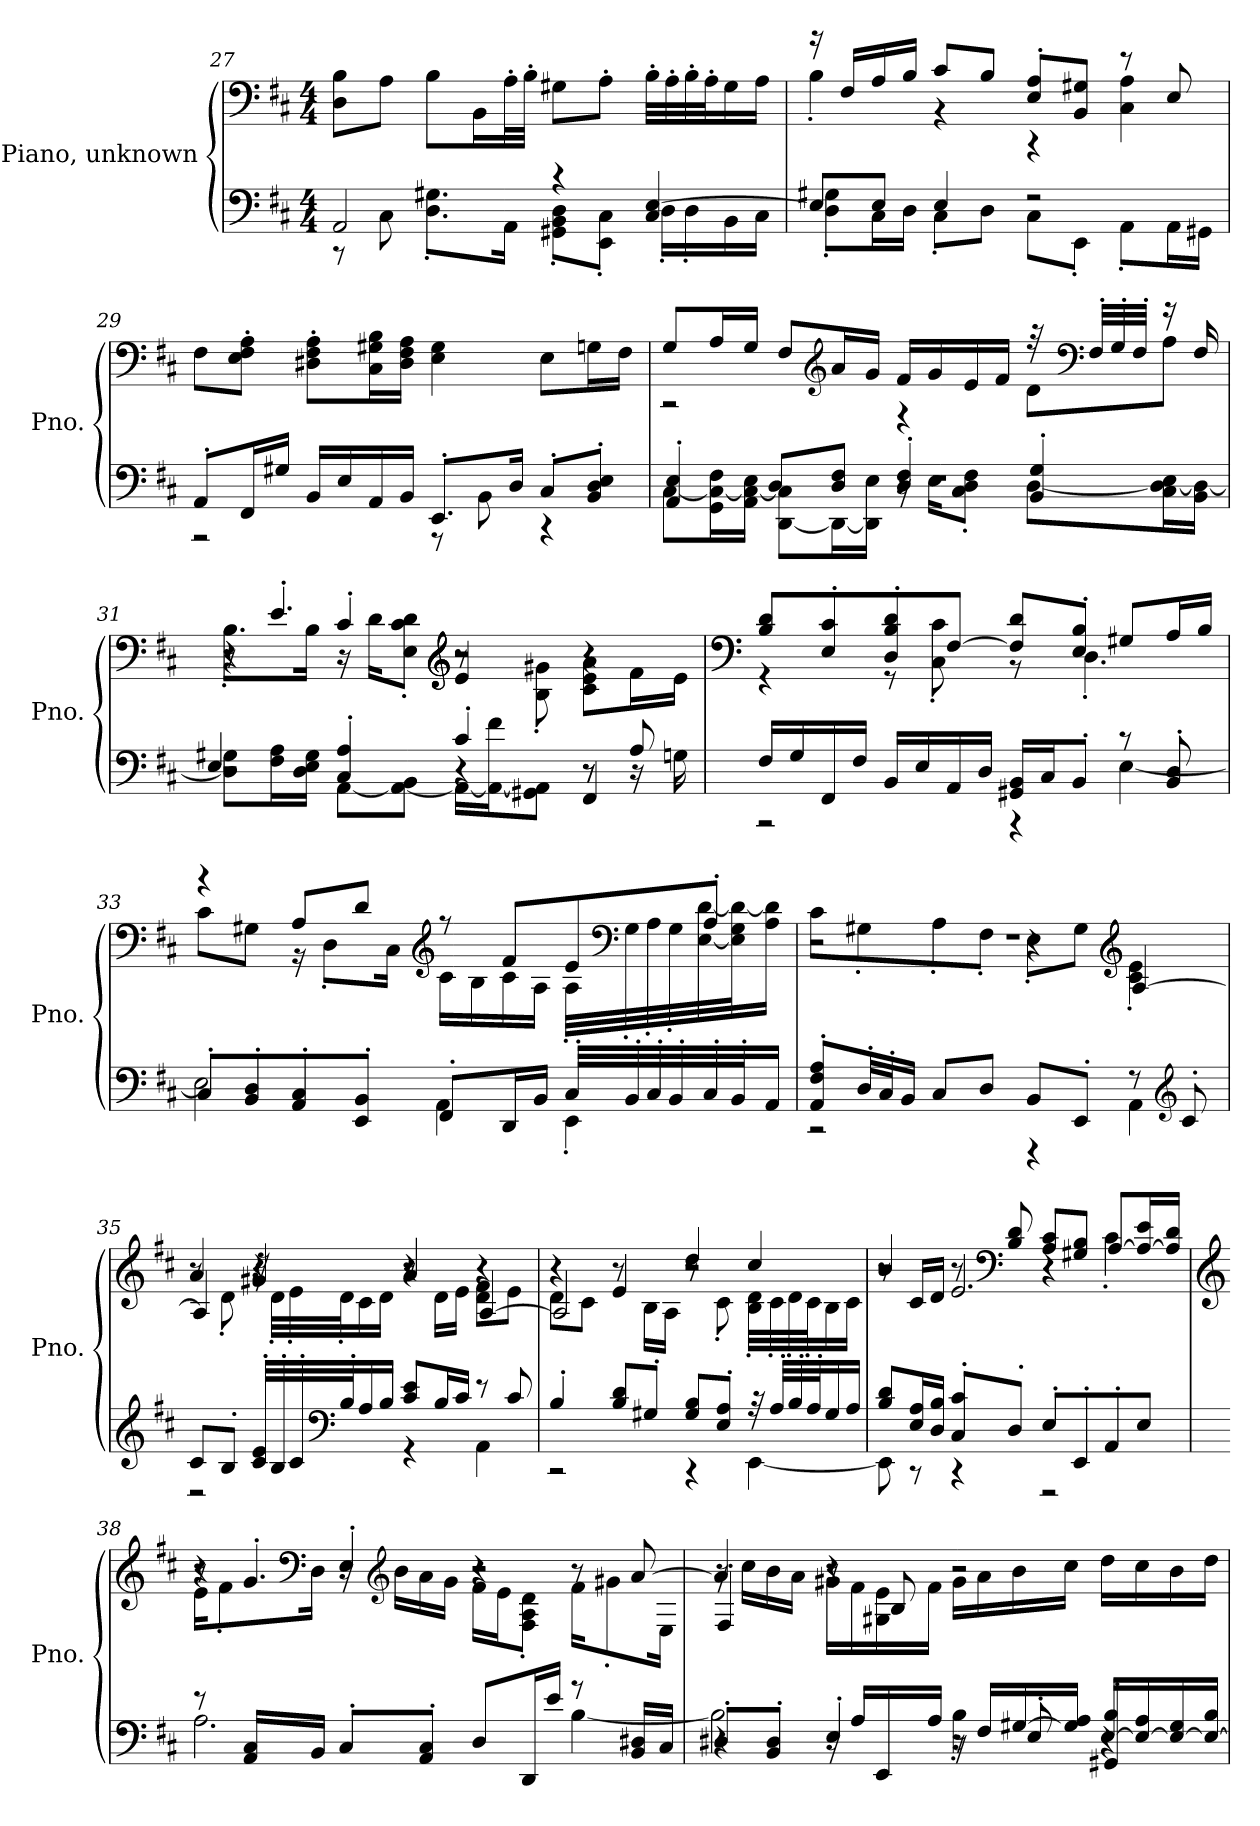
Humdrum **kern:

**kern	**kern
*part1	*part1
*staff2	*staff1
*I"Piano, unknown	*
*I'Pno.	*
*clefF4	*clefF4
*k[f#c#]	*k[f#c#]
*M4/4	*M4/4
=27	=27
*^	*
2AA/	8r	8D\ 8B\L
.	8C#\	8A\J
.	8.D\' 8.G#X\'L	8B\L
.	.	16BB\L
.	16AA\Jk	32A'\L
.	.	32B'\JJJ
4r	8GG#X\' 8BB\' 8D\'L	8G#X\L
.	8EE\' 8C#\'J	8A'\J
4C#/ [4E/	16D'\LL	32B'\LLL
.	.	32A'\
.	16D'\	32B'\
.	.	32A'\J
.	16BB\	16G#\
.	16C#\JJ	16A\JJ
!!LO:PB:g=z
=28	=28	=28
*	*	*^
8E/L]	8D\' 8G#X\'L	16r	4B'\
.	.	16F#/LL	.
8E/J	16C#\L	16A/	.
.	16D\JJ	16B/JJ	.
4E/	8C#'\L	8c#/L	4r
.	8D\J	8B/J	.
2r	8C#\L	8E/' 8A/'L	4r
.	8EE'\J	8BB/ 8G#X/J	.
.	8AA'\L	8r	4C#\ 4A\
.	16AA\L	8E/	.
.	16GG#X\JJ	.	.
*	*	*v	*v
=29	=29	=29
8AA'/L	2r	8F#\L
16FF#/L	.	8E\' 8F#\' 8A\'J
16G#X/JJ	.	.
16BB/LL	.	8D#X\' 8F#\' 8A\'L
16E/	.	.
16AA/	.	16C#\ 16G#X\ 16B\L
16BB/JJ	.	16D#\ 16F#\ 16A\JJ
8.EE'/L	8r	4E\ 4G#\
.	8BB\	.
16D/Jk	.	.
8C#'/L	4r	8E\L
8BB/' 8D/' 8E/'J	.	16Gn\L
.	.	16F#\JJ
!!LO:LB:g=z
=30	=30	=30
*	*^	*^
1r	[8C#\L	4AA/' 4E/'	8G/L	2r
.	16GG\ 16C#\_ 16F#\L	.	16A/L	.
.	16AA\ 16C#\_ 16E\JJ	.	16G/JJ	.
.	[8DD\ 8C#\]L	8D/L	8F#/L	.
*	*	*	*clefG2	*
.	16DD\L_	8D/ 8F#/J	16a/L	.
.	16DD\] 16E\JJ	.	16g/JJ	.
.	16r	4D/' 4F#/'	16f#/LL	4r
.	16E\KL	.	16g/	.
.	8C#\' 8D\' 8F#\'J	.	16e/	.
.	.	.	16f#/JJ	.
.	[8D\L	4BB/' 4G/'	32r	8d\L
*	*	*	*clefF4	*
.	.	.	32F#'/LLL	.
.	.	.	32G'/	.
.	.	.	32F#'/JJJ	.
.	16C#\ 16D\_ 16E\L	.	16r	8A\J
.	16BB\ 16D\_JJ	.	16F#/	.
=31	=31	=31	=31	=31
*	*	*	*	*^
2r	8D\] 8G#X\L	4E/	8r	8.B'\L	4r
.	16F#\ 16A\L	.	4.e'/	.	.
.	16D\ 16E\ 16G#\JJ	.	.	16B\Jk	.
.	[8AA\L	4C#/' 4A/'	.	16r	4c#'/
.	.	.	.	16d\KL	.
.	8AA\_ 8BB\J	.	.	8E\' 8c#\' 8d\'J	.
*	*	*	*clefG2	*	*
4r	16AA\LL_	4c#'/	4e/	8r	2r
.	16AA\_ 16f#\J	.	.	.	.
.	8GG#X\ 8AA\]J	.	.	8B\' 8g#X\'	.
8r	8r	4FF#/	4r	8c#\ 8e\ 8a\L	.
8A/	16r	.	.	16f#\L	.
.	16Gn\	.	.	16e\JJ	.
*v	*v	*v	*	*	*
*	*v	*v	*v
!!LO:LB:g=z
=32	=32
*	*clefF4
*^	*^
16F#/LL	2r	8B/ 8d/L	4r
16G/	.	.	.
16FF#/	.	8E/' 8c#/'	.
16F#/JJ	.	.	.
16BB/LL	.	8D/' 8B/' 8d/'	8r
16E/	.	.	.
16AA/	.	[8F#/J	8C#\' 8c#\'
16D/JJ	.	.	.
16GG#X/ 16BB/LL	4r	8F#/] 8d/L	8r
16C#/J	.	.	.
8BB'/J	.	8E/' 8B/'J	4.D'\
8r	[4E\	8G#X/L	.
8BB/' 8D/'	.	16A/L	.
.	.	16B/JJ	.
=33	=33	=33	=33
8C#'/L	2E\]	4r	8c#\L
8BB/' 8D/'	.	.	8G#X\J
8AA/' 8C#/'	.	8A/L	16r
.	.	.	8D'\L
8EE/' 8BB/'J	.	8d/J	.
.	.	.	16C#\Jk
*	*	*clefG2	*
8FF#'/L	4AA\	8r	16c#\LL
.	.	.	16B\
16DD/L	.	8f#/L	16c#\
16BB/JJ	.	.	16A\JJ
32C#'/LLL	4EE'\	8e/	32A'\LLL
*	*	*clefF4	*
32BB'/	.	.	32G#'\
32C#'/	.	.	32A'\
32BB'/	.	.	32G#'\
32C#'/	.	8A'/J	[32E\ [32d\
32BB'/J	.	.	32E\] 32G#\ 32d\_J
16AA/JJ	.	.	16A\ 16d\]JJ
!!LO:LB:g=z
=34	=34	=34	=34
*	*	*	*^
8AA/' 8F#/' 8A/'L	2r	1r	8c#\L	2r
32D'/LL	.	.	8G#X'\	.
32C#'/J	.	.	.	.
16BB/JJ	.	.	.	.
8C#/L	.	.	8A'\	.
8D/J	.	.	8F#'\J	.
8BB/L	4r	.	8E'\L	4r
8EE'/J	.	.	8G#\J	.
*	*	*clefG2	*	*
8r	4AA\	.	4c#\' 4e\'	[4A/
*clefG2	*	*	*	*
8c#'/	.	.	.	.
=35	=35	=35	=35	=35
8c#/L	2r	4a/	8r	4A/]
8B'/J	.	.	8d'\	.
32c#/' 32e/'LLL	.	4g#X/	32r	4r
32B'/	.	.	32d'\LLL	.
32c#'/	.	.	32e'\	.
*clefF4	*	*	*	*
32B'/J	.	.	32d'\J	.
16A/	.	.	16c#\	.
16B/JJ	.	.	16d\JJ	.
8c#/ 8e/L	4r	4a/	8r	4r
16B/L	.	.	16d\LL	.
16c#/JJ	.	.	16e\JJ	.
8r	4AA\	4r	8d\ 8f#\L	[4A/
8c#/	.	.	8e\J	.
!!LO:LB:g=z	!!	!!
=36	=36	=36	=36	=36
4B'/	2r	4r	8d\L	2A/]
.	.	.	8c#\J	.
8B/ 8d/L	.	4e/	8r	.
8G#X'/J	.	.	16B\LL	.
.	.	.	16A\JJ	.
8G#/ 8B/L	4r	4dd/	8r	2r
8E/' 8A/'J	.	.	8c#'\	.
32r	[4EE\	4cc#/	32B\' 32d\'LLL	.
32A'/LLL	.	.	32c#'\	.
32B'/	.	.	32d'\	.
32A'/J	.	.	32c#'\J	.
16G#/	.	.	16B\	.
16A/JJ	.	.	16c#\JJ	.
=37	=37	=37	=37	=37
8B/ 8d/L	8EE\]	4b/	2r	8r
16E/ 16A/L	8r	.	.	16c#/LL
16D/ 16B/JJ	.	.	.	16d/JJ
8C#/' 8c#/'L	4r	2.e/	.	8r
*	*	*clefF4	*	*
8D'/J	.	.	.	8B/ 8d/
8E'/L	2r	.	4r	8A/ 8c#/L
8EE'/	.	.	.	8G#X/ 8B/J
8AA'/	.	.	4c#'\	[8A/L
8E/J	.	.	.	16A/_ 16e/L
.	.	.	.	16A/] 16d/JJ
!!LO:LB:g=z	!!	!!
=38	=38	=38	=38	=38
*	*	*clefG2	*	*
8r	2.A\	8r	16e\KL	4r
.	.	.	8f#'\	.
16AA/ 16C#/LL	.	4.g'/	.	.
*	*	*clefF4	*	*
16BB/JJ	.	.	16D\Jk	.
8C#'/L	.	.	16r	4E'/
*	*	*clefG2	*	*
.	.	.	16b\LL	.
8AA/' 8C#/'J	.	.	16a\	.
.	.	.	16g\JJ	.
8D/L	.	4r	16f#\LL	2r
.	.	.	16e\J	.
16DD/L	.	.	8F#\' 8A\' 8d\'J	.
16e/JJ	.	.	.	.
8r	[4B\	8r	16f#\KL	.
.	.	.	8g#X'\	.
16BB/ 16D#X/LL	.	[8a/	.	.
16C#/JJ	.	.	16E\Jk	.
!!LO:PB:g=z	!!	!!
=39	=39	=39	=39	=39
*	*^	*	*	*
8D#X'/L	2B\]	4r	4a/]	16r	4F#'/
.	.	.	.	16cc#\LL	.
8BB/' 8D#/'J	.	.	.	16b\	.
.	.	.	.	16a\JJ	.
16r	.	4E'/	4r	16g#X\LL	8r
16A/LL	.	.	.	16f#\	.
16EE/	.	.	.	16G#X\ 16e\	8B/
16A/JJ	.	.	.	16f#\JJ	.
16r	4B'\	8r	2r	16g#\LL	2r
16F#/LL	.	.	.	16a\	.
[16G#X/	.	8E'/	.	16b\	.
16G#/] 16A/JJ	.	.	.	16cc#\JJ	.
[16E/LL	4r	4GG#X/' 4B/'	.	16dd\LL	.
16E/_ 16A/	.	.	.	16cc#\	.
16E/_ 16G#/	.	.	.	16b\	.
16E/_ 16B/JJ	.	.	.	16dd\JJ	.
*v	*v	*v	*	*	*
*	*v	*v	*v
=	=
*-	*-
